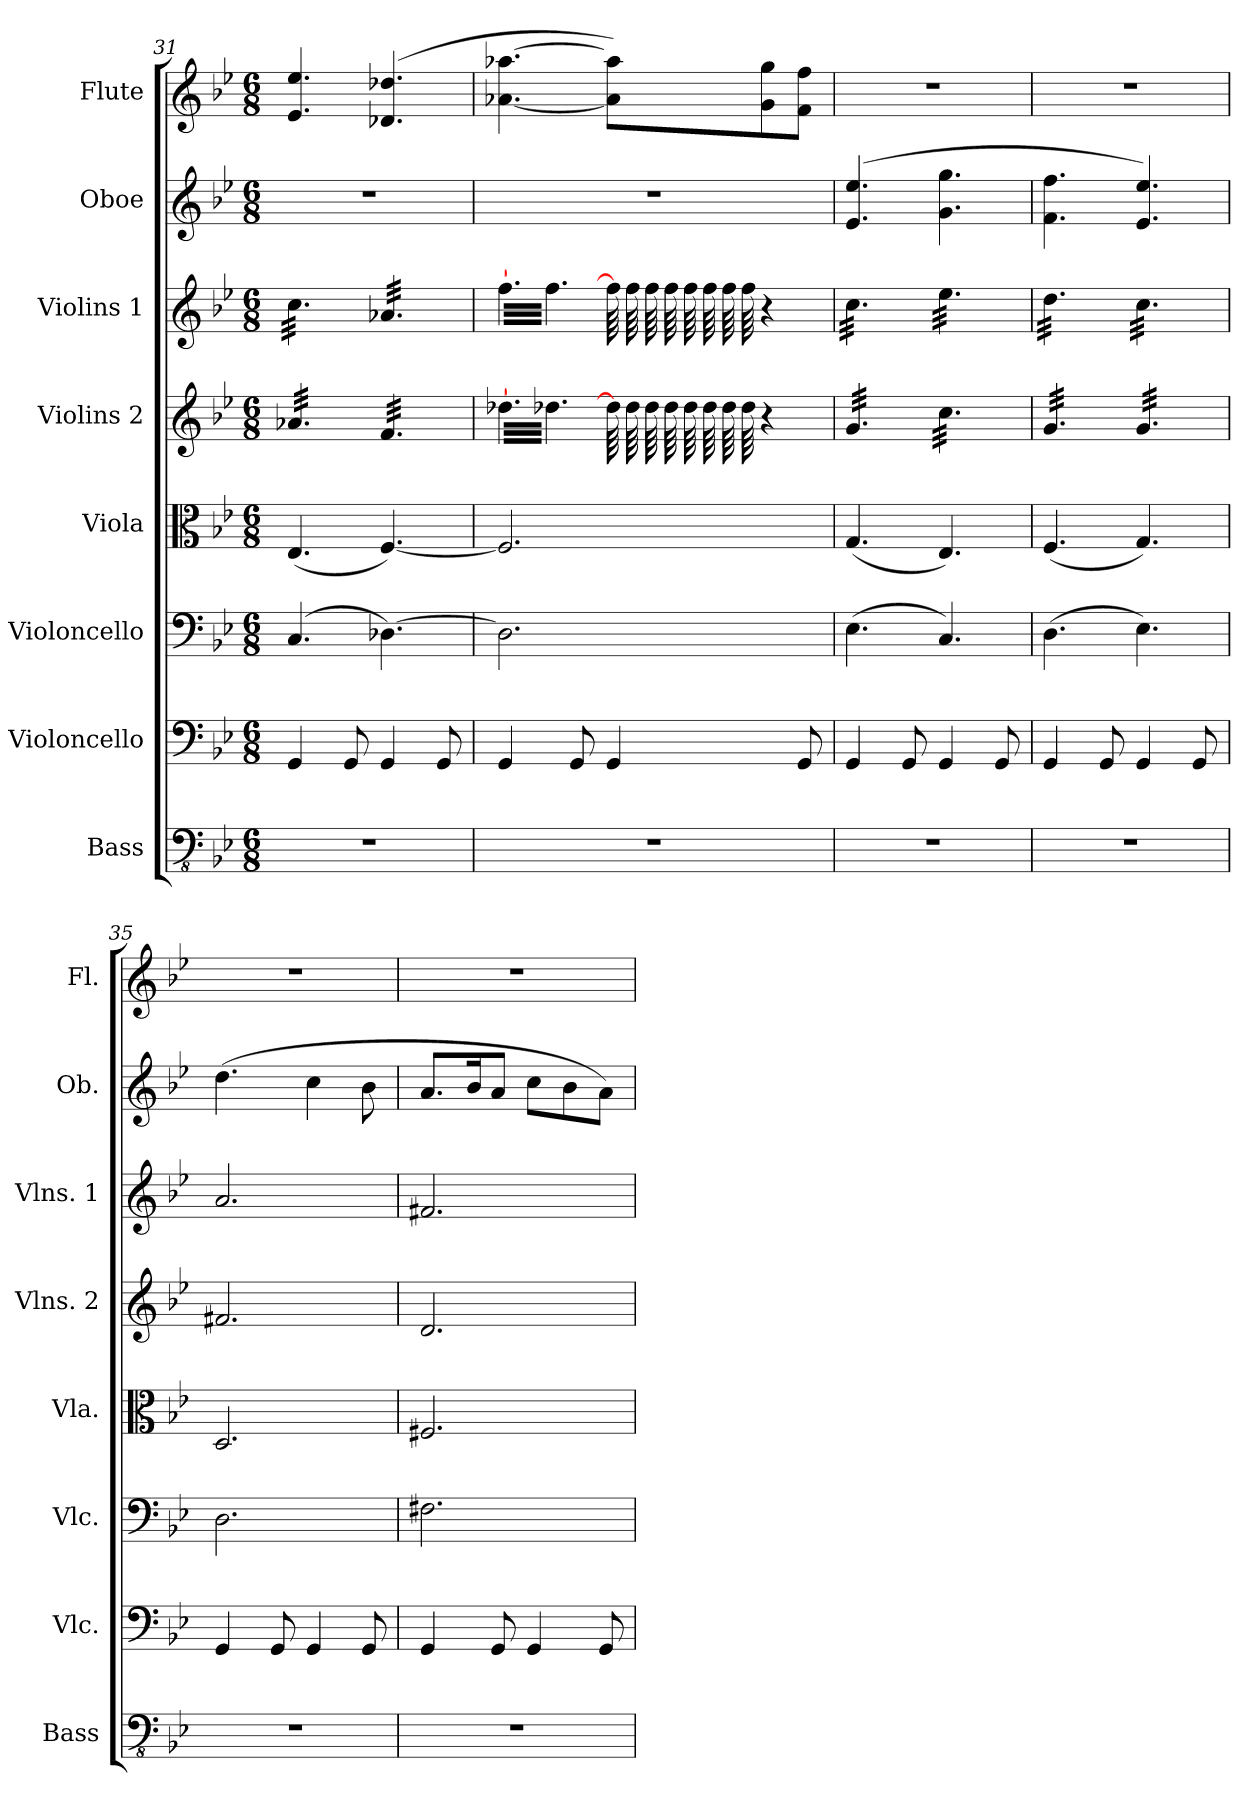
**kern	**kern	**kern	**kern	**kern	**kern	**kern	**kern
*part8	*part7	*part6	*part5	*part4	*part3	*part2	*part1
*staff8	*staff7	*staff6	*staff5	*staff4	*staff3	*staff2	*staff1
*I"Bass	*I"Violoncello	*I"Violoncello	*I"Viola	*I"Violins 2	*I"Violins 1	*I"Oboe	*I"Flute
*I'Bass	*I'Vlc.	*I'Vlc.	*I'Vla.	*I'Vlns. 2	*I'Vlns. 1	*I'Ob.	*I'Fl.
*clefFv4	*clefF4	*clefF4	*clefC3	*clefG2	*clefG2	*clefG2	*clefG2
*k[b-e-]	*k[b-e-]	*k[b-e-]	*k[b-e-]	*k[b-e-]	*k[b-e-]	*k[b-e-]	*k[b-e-]
*B-:	*B-:	*B-:	*B-:	*B-:	*B-:	*B-:	*B-:
*M6/8	*M6/8	*M6/8	*M6/8	*M6/8	*M6/8	*M6/8	*M6/8
=31	=31	=31	=31	=31	=31	=31	=31
*	*	*	*	*tremolo	*	*	*
*	*	*	*	*	*tremolo	*	*
2.r	4GG/	(4.C/	(4.E-/	(32a-X/LLL	(32cc\LLL	2.r	4.e-/ 4.ee-/
.	.	.	.	(32a-X/	(32cc\	.	.
.	.	.	.	(32a-X/	(32cc\	.	.
.	.	.	.	(32a-X/	(32cc\	.	.
.	.	.	.	(32a-X/	(32cc\	.	.
.	.	.	.	(32a-X/	(32cc\	.	.
.	.	.	.	(32a-X/	(32cc\	.	.
.	.	.	.	(32a-X/	(32cc\	.	.
.	8GG/	.	.	(32a-X/	(32cc\	.	.
.	.	.	.	(32a-X/	(32cc\	.	.
.	.	.	.	(32a-X/	(32cc\	.	.
.	.	.	.	(32a-X/JJJ	(32cc\JJJ	.	.
.	4GG/	[4.D-X\)	[4.F/)	32f/)LLL	32a-X/)LLL	.	(4.d-X/ 4.dd-X/
.	.	.	.	32f/)	32a-X/)	.	.
.	.	.	.	32f/)	32a-X/)	.	.
.	.	.	.	32f/)	32a-X/)	.	.
.	.	.	.	32f/)	32a-X/)	.	.
.	.	.	.	32f/)	32a-X/)	.	.
.	.	.	.	32f/)	32a-X/)	.	.
.	.	.	.	32f/)	32a-X/)	.	.
.	8GG/	.	.	32f/)	32a-X/)	.	.
.	.	.	.	32f/)	32a-X/)	.	.
.	.	.	.	32f/)	32a-X/)	.	.
.	.	.	.	32f/)JJJ	32a-X/)JJJ	.	.
=32	=32	=32	=32	=32	=32	=32	=32
2.r	4GG/	2.D-\]	2.F/]	[32dd-X\LLL	[32ff\LLL	2.r	[4.a-X\ [4.aa-X\
.	.	.	.	32dd-X\	32ff\	.	.
.	.	.	.	32dd-X\	32ff\	.	.
.	.	.	.	32dd-X\	32ff\	.	.
.	.	.	.	32dd-X\	32ff\	.	.
.	.	.	.	32dd-X\	32ff\	.	.
.	.	.	.	32dd-X\	32ff\	.	.
.	.	.	.	32dd-X\	32ff\	.	.
.	8GG/	.	.	32dd-X\	32ff\	.	.
.	.	.	.	32dd-X\	32ff\	.	.
.	.	.	.	32dd-X\	32ff\	.	.
.	.	.	.	32dd-X\JJJ	32ff\JJJ	.	.
.	4GG/	.	.	64dd-\]	64ff\]	.	8a-\] 8aa-\]L)
.	.	.	.	64dd-\	64ff\	.	.
.	.	.	.	64dd-\	64ff\	.	.
.	.	.	.	64dd-\	64ff\	.	.
.	.	.	.	64dd-\	64ff\	.	.
.	.	.	.	64dd-\	64ff\	.	.
.	.	.	.	64dd-\	64ff\	.	.
.	.	.	.	64dd-\	64ff\	.	.
.	.	.	.	4r	4r	.	8g\ 8gg\
.	8GG/	.	.	.	.	.	8f\ 8ff\J
=33	=33	=33	=33	=33	=33	=33	=33
2.r	4GG/	(4.E-\	(4.G/	(32g/LLL	(32cc\LLL	(4.e-/ 4.ee-/	2.r
.	.	.	.	(32g/	(32cc\	.	.
.	.	.	.	(32g/	(32cc\	.	.
.	.	.	.	(32g/	(32cc\	.	.
.	.	.	.	(32g/	(32cc\	.	.
.	.	.	.	(32g/	(32cc\	.	.
.	.	.	.	(32g/	(32cc\	.	.
.	.	.	.	(32g/	(32cc\	.	.
.	8GG/	.	.	(32g/	(32cc\	.	.
.	.	.	.	(32g/	(32cc\	.	.
.	.	.	.	(32g/	(32cc\	.	.
.	.	.	.	(32g/JJJ	(32cc\JJJ	.	.
.	4GG/	4.C/)	4.E-/)	32cc\)LLL	32ee-\)LLL	4.g\ 4.gg\	.
.	.	.	.	32cc\)	32ee-\)	.	.
.	.	.	.	32cc\)	32ee-\)	.	.
.	.	.	.	32cc\)	32ee-\)	.	.
.	.	.	.	32cc\)	32ee-\)	.	.
.	.	.	.	32cc\)	32ee-\)	.	.
.	.	.	.	32cc\)	32ee-\)	.	.
.	.	.	.	32cc\)	32ee-\)	.	.
.	8GG/	.	.	32cc\)	32ee-\)	.	.
.	.	.	.	32cc\)	32ee-\)	.	.
.	.	.	.	32cc\)	32ee-\)	.	.
.	.	.	.	32cc\)JJJ	32ee-\)JJJ	.	.
=34	=34	=34	=34	=34	=34	=34	=34
2.r	4GG/	(4.D\	(4.F/	(32g/LLL	(32dd\LLL	4.f\ 4.ff\	2.r
.	.	.	.	(32g/	(32dd\	.	.
.	.	.	.	(32g/	(32dd\	.	.
.	.	.	.	(32g/	(32dd\	.	.
.	.	.	.	(32g/	(32dd\	.	.
.	.	.	.	(32g/	(32dd\	.	.
.	.	.	.	(32g/	(32dd\	.	.
.	.	.	.	(32g/	(32dd\	.	.
.	8GG/	.	.	(32g/	(32dd\	.	.
.	.	.	.	(32g/	(32dd\	.	.
.	.	.	.	(32g/	(32dd\	.	.
.	.	.	.	(32g/JJJ	(32dd\JJJ	.	.
.	4GG/	4.E-\)	4.G/)	32g/)LLL	32cc\)LLL	4.e-/ 4.ee-/)	.
.	.	.	.	32g/)	32cc\)	.	.
.	.	.	.	32g/)	32cc\)	.	.
.	.	.	.	32g/)	32cc\)	.	.
.	.	.	.	32g/)	32cc\)	.	.
.	.	.	.	32g/)	32cc\)	.	.
.	.	.	.	32g/)	32cc\)	.	.
.	.	.	.	32g/)	32cc\)	.	.
.	8GG/	.	.	32g/)	32cc\)	.	.
.	.	.	.	32g/)	32cc\)	.	.
.	.	.	.	32g/)	32cc\)	.	.
.	.	.	.	32g/)JJJ	32cc\)JJJ	.	.
*	*	*	*	*	*Xtremolo	*	*
*	*	*	*	*Xtremolo	*	*	*
=35	=35	=35	=35	=35	=35	=35	=35
2.r	4GG/	2.D\	2.D/	2.f#X/	2.a/	(4.dd\	2.r
.	8GG/	.	.	.	.	.	.
.	4GG/	.	.	.	.	4cc\	.
.	8GG/	.	.	.	.	8b-\	.
=36	=36	=36	=36	=36	=36	=36	=36
2.r	4GG/	2.F#X\	2.F#X/	2.d/	2.f#X/	8.a/L	2.r
.	.	.	.	.	.	16b-/K	.
.	8GG/	.	.	.	.	8a/J	.
.	4GG/	.	.	.	.	8cc\L	.
.	.	.	.	.	.	8b-\	.
.	8GG/	.	.	.	.	8a\J)	.
=	=	=	=	=	=	=	=
*-	*-	*-	*-	*-	*-	*-	*-
